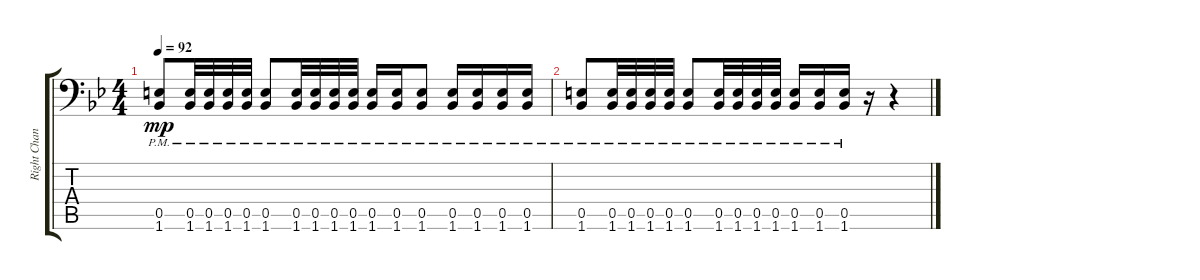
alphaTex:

\track ("Right Channel" "Right Chan") {instrument distortionguitar}
\staff {score tabs}
\tuning (B3 Gb3 D3 A2 E2 A1) {hide}
\ts (4 4)
\tempo 92
\clef f4
\ks bb
(0.5{pm} 1.6{pm}).8{dy mp} (0.5{pm} 1.6{pm}).32 (0.5{pm} 1.6{pm}).32 (0.5{pm} 1.6{pm}).32 (0.5{pm} 1.6{pm}).32 (0.5{pm} 1.6{pm}).8 (0.5{pm} 1.6{pm}).32 (0.5{pm} 1.6{pm}).32 (0.5{pm} 1.6{pm}).32 (0.5{pm} 1.6{pm}).32 (0.5{pm} 1.6{pm}).16 (0.5{pm} 1.6{pm}).16 (0.5{pm} 1.6{pm}).8 (0.5{pm} 1.6{pm}).16 (0.5{pm} 1.6{pm}).16 (0.5{pm} 1.6{pm}).16 (0.5{pm} 1.6{pm}).16 |
(0.5{pm} 1.6{pm}).8 (0.5{pm} 1.6{pm}).32 (0.5{pm} 1.6{pm}).32 (0.5{pm} 1.6{pm}).32 (0.5{pm} 1.6{pm}).32 (0.5{pm} 1.6{pm}).8 (0.5{pm} 1.6{pm}).32 (0.5{pm} 1.6{pm}).32 (0.5{pm} 1.6{pm}).32 (0.5{pm} 1.6{pm}).32 (0.5{pm} 1.6{pm}).16 (0.5{pm} 1.6{pm}).16 (0.5{pm} 1.6{pm}).16 r.16 r.4
